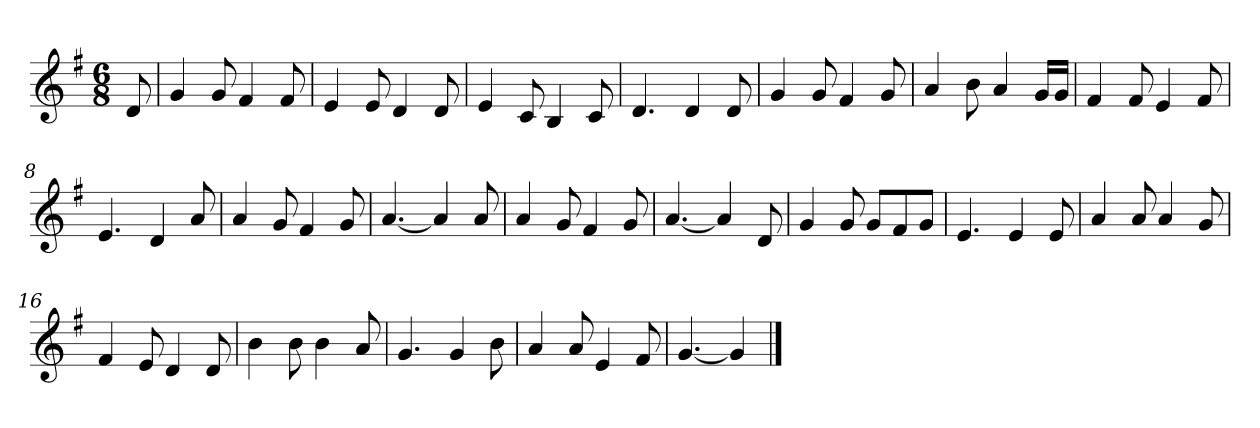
**kern
*part1
*staff1
*k[f#]
*M6/8
*MM120
=
8d
=1
4g
8g
4f#
8f#
=2
4e
8e
4d
8d
=3
4e
8c
4B
8c
=4
4.d
4d
8d
=5
4g
8g
4f#
8g
=6
4a
8b
4a
16gLL
16gJJ
=7
4f#
8f#
4e
8f#
=8
4.e
4d
8a
=9
4a
8g
4f#
8g
=10
[4.a
4a]
8a
=11
4a
8g
4f#
8g
=12
[4.a
4a]
8d
=13
4g
8g
8gL
8f#
8gJ
=14
4.e
4e
8e
=15
4a
8a
4a
8g
=16
4f#
8e
4d
8d
=17
4b
8b
4b
8a
=18
4.g
4g
8b
=19
4a
8a
4e
8f#
=20
[4.g
4g]
==
*-
